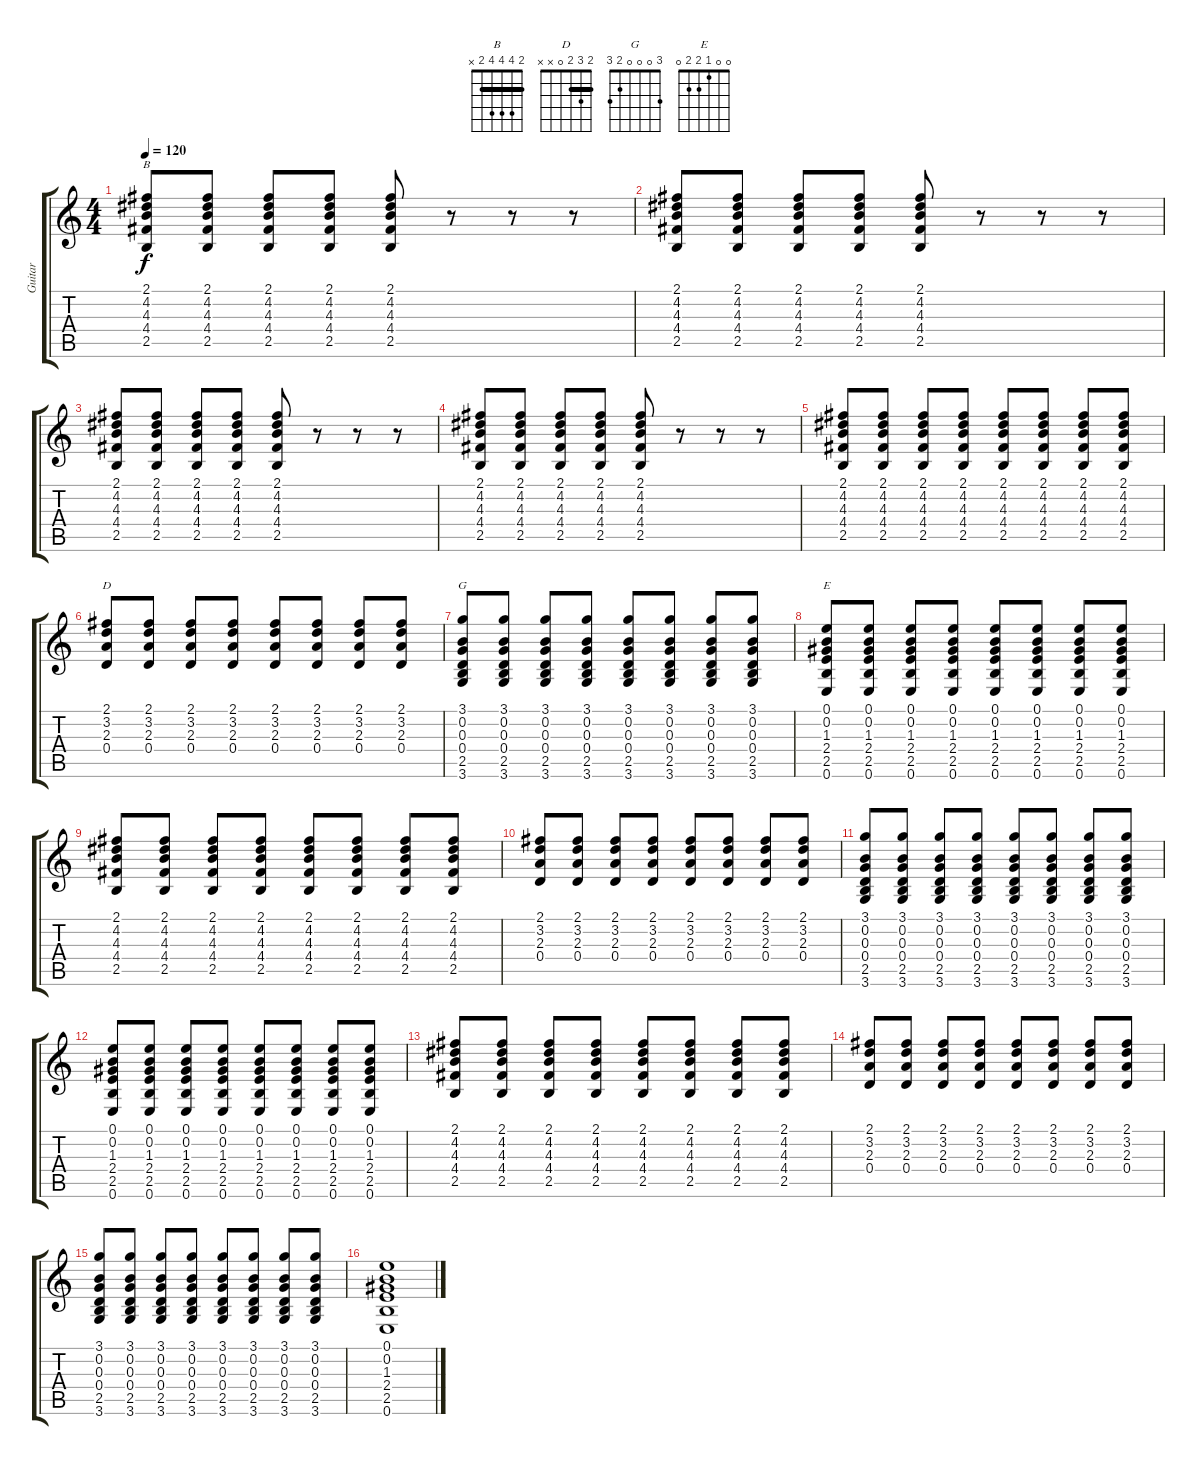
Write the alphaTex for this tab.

\track ("Guitar" "Guitar") {instrument electricguitarmuted}
\staff {score tabs}
\tuning (E4 B3 G3 D3 A2 E2) {hide}
\chord ("B" 2 4 4 4 2 x) {barre 2}
\chord ("D" 2 3 2 0 x x) {barre 2}
\chord ("G" 3 0 0 0 2 3)
\chord ("E" 0 0 1 2 2 0)
\ts (4 4)
\tempo 120
\clef g2
\ks c
(2.1 4.2 4.3 4.4 2.5).8{ch "B" dy f} (2.1 4.2 4.3 4.4 2.5).8 (2.1 4.2 4.3 4.4 2.5).8 (2.1 4.2 4.3 4.4 2.5).8 (2.1 4.2 4.3 4.4 2.5).8 r.8 r.8 r.8 |
(2.1 4.2 4.3 4.4 2.5).8 (2.1 4.2 4.3 4.4 2.5).8 (2.1 4.2 4.3 4.4 2.5).8 (2.1 4.2 4.3 4.4 2.5).8 (2.1 4.2 4.3 4.4 2.5).8 r.8 r.8 r.8 |
(2.1 4.2 4.3 4.4 2.5).8 (2.1 4.2 4.3 4.4 2.5).8 (2.1 4.2 4.3 4.4 2.5).8 (2.1 4.2 4.3 4.4 2.5).8 (2.1 4.2 4.3 4.4 2.5).8 r.8 r.8 r.8 |
(2.1 4.2 4.3 4.4 2.5).8 (2.1 4.2 4.3 4.4 2.5).8 (2.1 4.2 4.3 4.4 2.5).8 (2.1 4.2 4.3 4.4 2.5).8 (2.1 4.2 4.3 4.4 2.5).8 r.8 r.8 r.8 |
(2.1 4.2 4.3 4.4 2.5).8 (2.1 4.2 4.3 4.4 2.5).8 (2.1 4.2 4.3 4.4 2.5).8 (2.1 4.2 4.3 4.4 2.5).8 (2.1 4.2 4.3 4.4 2.5).8 (2.1 4.2 4.3 4.4 2.5).8 (2.1 4.2 4.3 4.4 2.5).8 (2.1 4.2 4.3 4.4 2.5).8 |
(2.1 3.2 2.3 0.4).8{ch "D"} (2.1 3.2 2.3 0.4).8 (2.1 3.2 2.3 0.4).8 (2.1 3.2 2.3 0.4).8 (2.1 3.2 2.3 0.4).8 (2.1 3.2 2.3 0.4).8 (2.1 3.2 2.3 0.4).8 (2.1 3.2 2.3 0.4).8 |
(3.1 0.2 0.3 0.4 2.5 3.6).8{ch "G"} (3.1 0.2 0.3 0.4 2.5 3.6).8 (3.1 0.2 0.3 0.4 2.5 3.6).8 (3.1 0.2 0.3 0.4 2.5 3.6).8 (3.1 0.2 0.3 0.4 2.5 3.6).8 (3.1 0.2 0.3 0.4 2.5 3.6).8 (3.1 0.2 0.3 0.4 2.5 3.6).8 (3.1 0.2 0.3 0.4 2.5 3.6).8 |
(0.1 0.2 1.3 2.4 2.5 0.6).8{ch "E"} (0.1 0.2 1.3 2.4 2.5 0.6).8 (0.1 0.2 1.3 2.4 2.5 0.6).8 (0.1 0.2 1.3 2.4 2.5 0.6).8 (0.1 0.2 1.3 2.4 2.5 0.6).8 (0.1 0.2 1.3 2.4 2.5 0.6).8 (0.1 0.2 1.3 2.4 2.5 0.6).8 (0.1 0.2 1.3 2.4 2.5 0.6).8 |
(2.1 4.2 4.3 4.4 2.5).8 (2.1 4.2 4.3 4.4 2.5).8 (2.1 4.2 4.3 4.4 2.5).8 (2.1 4.2 4.3 4.4 2.5).8 (2.1 4.2 4.3 4.4 2.5).8 (2.1 4.2 4.3 4.4 2.5).8 (2.1 4.2 4.3 4.4 2.5).8 (2.1 4.2 4.3 4.4 2.5).8 |
(2.1 3.2 2.3 0.4).8 (2.1 3.2 2.3 0.4).8 (2.1 3.2 2.3 0.4).8 (2.1 3.2 2.3 0.4).8 (2.1 3.2 2.3 0.4).8 (2.1 3.2 2.3 0.4).8 (2.1 3.2 2.3 0.4).8 (2.1 3.2 2.3 0.4).8 |
(3.1 0.2 0.3 0.4 2.5 3.6).8 (3.1 0.2 0.3 0.4 2.5 3.6).8 (3.1 0.2 0.3 0.4 2.5 3.6).8 (3.1 0.2 0.3 0.4 2.5 3.6).8 (3.1 0.2 0.3 0.4 2.5 3.6).8 (3.1 0.2 0.3 0.4 2.5 3.6).8 (3.1 0.2 0.3 0.4 2.5 3.6).8 (3.1 0.2 0.3 0.4 2.5 3.6).8 |
(0.1 0.2 1.3 2.4 2.5 0.6).8 (0.1 0.2 1.3 2.4 2.5 0.6).8 (0.1 0.2 1.3 2.4 2.5 0.6).8 (0.1 0.2 1.3 2.4 2.5 0.6).8 (0.1 0.2 1.3 2.4 2.5 0.6).8 (0.1 0.2 1.3 2.4 2.5 0.6).8 (0.1 0.2 1.3 2.4 2.5 0.6).8 (0.1 0.2 1.3 2.4 2.5 0.6).8 |
(2.1 4.2 4.3 4.4 2.5).8 (2.1 4.2 4.3 4.4 2.5).8 (2.1 4.2 4.3 4.4 2.5).8 (2.1 4.2 4.3 4.4 2.5).8 (2.1 4.2 4.3 4.4 2.5).8 (2.1 4.2 4.3 4.4 2.5).8 (2.1 4.2 4.3 4.4 2.5).8 (2.1 4.2 4.3 4.4 2.5).8 |
(2.1 3.2 2.3 0.4).8 (2.1 3.2 2.3 0.4).8 (2.1 3.2 2.3 0.4).8 (2.1 3.2 2.3 0.4).8 (2.1 3.2 2.3 0.4).8 (2.1 3.2 2.3 0.4).8 (2.1 3.2 2.3 0.4).8 (2.1 3.2 2.3 0.4).8 |
(3.1 0.2 0.3 0.4 2.5 3.6).8 (3.1 0.2 0.3 0.4 2.5 3.6).8 (3.1 0.2 0.3 0.4 2.5 3.6).8 (3.1 0.2 0.3 0.4 2.5 3.6).8 (3.1 0.2 0.3 0.4 2.5 3.6).8 (3.1 0.2 0.3 0.4 2.5 3.6).8 (3.1 0.2 0.3 0.4 2.5 3.6).8 (3.1 0.2 0.3 0.4 2.5 3.6).8 |
(0.1 0.2 1.3 2.4 2.5 0.6).1
